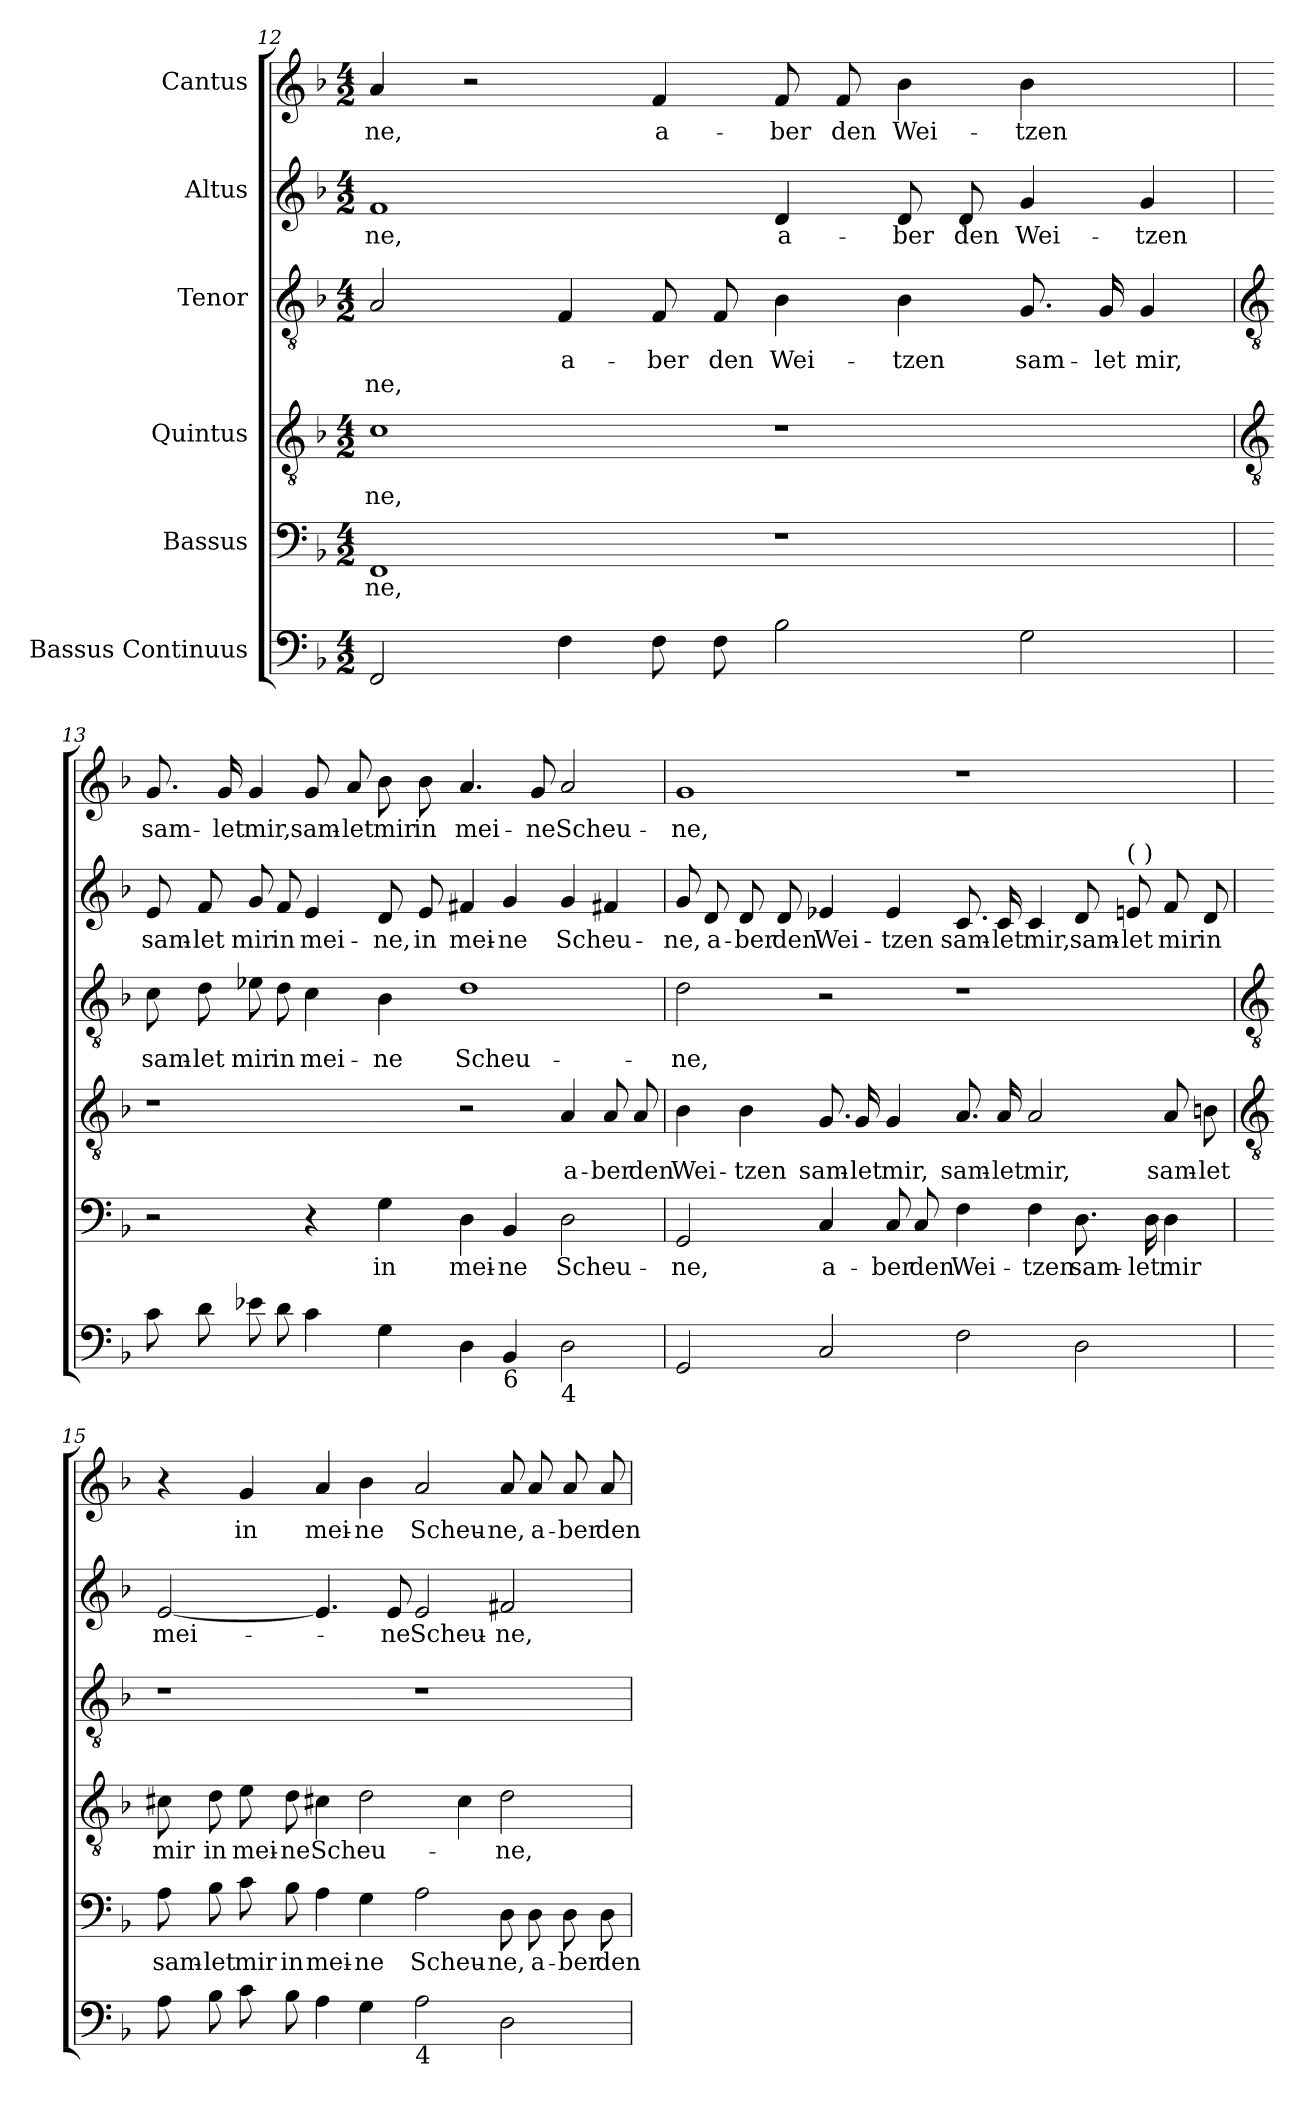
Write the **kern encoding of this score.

**kern	**kern	**text	**kern	**text	**kern	**text	**text	**kern	**text	**kern	**text
*part6	*part5	*part5	*part4	*part4	*part3	*part3	*part3	*part2	*part2	*part1	*part1
*staff6	*staff5	*staff5	*staff4	*staff4	*staff3	*staff3	*staff3	*staff2	*staff2	*staff1	*staff1
*I"Bassus Continuus	*I"Bassus	*	*I"Quintus	*	*I"Tenor	*	*	*I"Altus	*	*I"Cantus	*
*clefF4	*clefF4	*	*clefGv2	*	*clefGv2	*	*	*clefG2	*	*clefG2	*
*k[b-]	*k[b-]	*	*k[b-]	*	*k[b-]	*	*	*k[b-]	*	*k[b-]	*
*F:	*F:	*	*F:	*	*F:	*	*	*F:	*	*F:	*
*M4/2	*M4/2	*	*M4/2	*	*M4/2	*	*	*M4/2	*	*M4/2	*
=12	=12	=12	=12	=12	=12	=12	=12	=12	=12	=12	=12
!	!	!LO:LY:b	!	!LO:LY:b	!	!	!LO:LY:b	!	!LO:LY:b	!	!LO:LY:b
2FF	1FF	-ne,	1c	ne,	2A	.	-ne,	1f	ne,	4a	-ne,
.	.	.	.	.	.	.	.	.	.	2r	.
!	!	!	!	!	!	!LO:LY:b	!	!	!	!	!
4F	.	.	.	.	4F	a-	.	.	.	.	.
!	!	!	!	!	!	!LO:LY:b	!	!	!	!	!LO:LY:b
8F	.	.	.	.	8F	-ber	.	.	.	4f	a-
!	!	!	!	!	!	!LO:LY:b	!	!	!	!	!
8F	.	.	.	.	8F	den	.	.	.	.	.
!	!	!	!	!	!	!LO:LY:b	!	!	!LO:LY:b	!	!LO:LY:b
2B-	1r	.	1r	.	4B-	Wei-	.	4d	a-	8f	-ber
!	!	!	!	!	!	!	!	!	!	!	!LO:LY:b
.	.	.	.	.	.	.	.	.	.	8f	den
!	!	!	!	!	!	!LO:LY:b	!	!	!LO:LY:b	!	!LO:LY:b
.	.	.	.	.	4B-	-tzen	.	8d	-ber	4b-	Wei-
!	!	!	!	!	!	!	!	!	!LO:LY:b	!	!
.	.	.	.	.	.	.	.	8d	den	.	.
!	!	!	!	!	!	!LO:LY:b	!	!	!LO:LY:b	!	!LO:LY:b
2G	.	.	.	.	8.G	sam-	.	4g	Wei-	4b-	-tzen
!	!	!	!	!	!	!LO:LY:b	!	!	!	!	!
.	.	.	.	.	16G	-let	.	.	.	.	.
!	!	!	!	!	!	!LO:LY:b	!	!	!LO:LY:b	!	!
.	.	.	.	.	4G	mir,	.	4g	-tzen	4ryy	.
!!LO:LB:g=z
=13	=13	=13	=13	=13	=13	=13	=13	=13	=13	=13	=13
*	*	*	*clefGv2	*	*clefGv2	*	*	*	*	*	*
!	!	!	!	!	!	!LO:LY:b	!	!	!LO:LY:b	!	!LO:LY:b
8c	2r	.	1r	.	8c	sam-	.	8e	sam-	8.g	sam-
!	!	!	!	!	!	!LO:LY:b	!	!	!LO:LY:b	!	!
8d	.	.	.	.	8d	-let	.	8f	-let	.	.
!	!	!	!	!	!	!	!	!	!	!	!LO:LY:b
.	.	.	.	.	.	.	.	.	.	16g	-let
!	!	!	!	!	!	!LO:LY:b	!	!	!LO:LY:b	!	!LO:LY:b
8e-X	.	.	.	.	8e-X	mir	.	8g	mir	4g	mir,
!	!	!	!	!	!	!LO:LY:b	!	!	!LO:LY:b	!	!
8d	.	.	.	.	8d	in	.	8f	in	.	.
!	!	!	!	!	!	!LO:LY:b	!	!	!LO:LY:b	!	!LO:LY:b
4c	4r	.	.	.	4c	mei-	.	4e	mei-	8g	sam-
!	!	!	!	!	!	!	!	!	!	!	!LO:LY:b
.	.	.	.	.	.	.	.	.	.	8a	-let
!	!	!LO:LY:b	!	!	!	!LO:LY:b	!	!	!LO:LY:b	!	!LO:LY:b
4G	4G	in	.	.	4B-	-ne	.	8d	-ne,	8b-	mir
!	!	!	!	!	!	!	!	!	!LO:LY:b	!	!LO:LY:b
.	.	.	.	.	.	.	.	8e	in	8b-	in
!	!	!LO:LY:b	!	!	!	!LO:LY:b	!	!	!LO:LY:b	!	!LO:LY:b
4D	4D	mei-	2r	.	1d	Scheu-	.	4f#X	mei-	4.a	mei-
!LO:TX:b:t=6	!	!	!	!	!	!	!	!	!	!	!
!	!	!LO:LY:b	!	!	!	!	!	!	!LO:LY:b	!	!
4BB-	4BB-	-ne	.	.	.	.	.	4g	-ne	.	.
!	!	!	!	!	!	!	!	!	!	!	!LO:LY:b
.	.	.	.	.	.	.	.	.	.	8g	-ne
!LO:TX:b:t=4	!	!	!	!	!	!	!	!	!	!	!
!	!	!LO:LY:b	!	!LO:LY:b	!	!	!	!	!LO:LY:b	!	!LO:LY:b
2D	2D	Scheu-	4A	a-	.	.	.	4g	Scheu-	2a	Scheu-
!	!	!	!	!LO:LY:b	!	!	!	!	!	!	!
.	.	.	8A	-ber	.	.	.	4f#X	.	.	.
!	!	!	!	!LO:LY:b	!	!	!	!	!	!	!
.	.	.	8A	den	.	.	.	.	.	.	.
=14	=14	=14	=14	=14	=14	=14	=14	=14	=14	=14	=14
!	!	!LO:LY:b	!	!LO:LY:b	!	!LO:LY:b	!	!	!LO:LY:b	!	!LO:LY:b
2GG	2GG	-ne,	4B-	Wei-	2d	-ne,	.	8g	-ne,	1g	-ne,
!	!	!	!	!	!	!	!	!	!LO:LY:b	!	!
.	.	.	.	.	.	.	.	8d	a-	.	.
!	!	!	!	!LO:LY:b	!	!	!	!	!LO:LY:b	!	!
.	.	.	4B-	-tzen	.	.	.	8d	-ber	.	.
!	!	!	!	!	!	!	!	!	!LO:LY:b	!	!
.	.	.	.	.	.	.	.	8d	den	.	.
!	!	!LO:LY:b	!	!LO:LY:b	!	!	!	!	!LO:LY:b	!	!
2C	4C	a-	8.G	sam-	2r	.	.	4e-X	Wei-	.	.
!	!	!	!	!LO:LY:b	!	!	!	!	!	!	!
.	.	.	16G	-let	.	.	.	.	.	.	.
!	!	!LO:LY:b	!	!LO:LY:b	!	!	!	!	!LO:LY:b	!	!
.	8C	-ber	4G	mir,	.	.	.	4e-	-tzen	.	.
!	!	!LO:LY:b	!	!	!	!	!	!	!	!	!
.	8C	den	.	.	.	.	.	.	.	.	.
!	!	!LO:LY:b	!	!LO:LY:b	!	!	!	!	!LO:LY:b	!	!
2F	4F	Wei-	8.A	sam-	1r	.	.	8.c	sam-	1r	.
!	!	!	!	!LO:LY:b	!	!	!	!	!LO:LY:b	!	!
.	.	.	16A	-let	.	.	.	16c	-let	.	.
!	!	!LO:LY:b	!	!LO:LY:b	!	!	!	!	!LO:LY:b	!	!
.	4F	-tzen	2A	mir,	.	.	.	4c	mir,	.	.
!	!	!LO:LY:b	!	!	!	!	!	!	!LO:LY:b	!	!
2D	8.D	sam-	.	.	.	.	.	8d	sam-	.	.
!	!	!	!	!	!	!	!	!LO:TX:a:t=(  )	!	!	!
!	!	!	!	!	!	!	!	!	!LO:LY:b	!	!
.	.	.	.	.	.	.	.	8e	-let	.	.
!	!	!LO:LY:b	!	!	!	!	!	!	!	!	!
.	16D	-let	.	.	.	.	.	.	.	.	.
!	!	!LO:LY:b	!	!LO:LY:b	!	!	!	!	!LO:LY:b	!	!
.	4D	mir	8A	sam-	.	.	.	8f	mir	.	.
!	!	!	!	!LO:LY:b	!	!	!	!	!LO:LY:b	!	!
.	.	.	8Bn	-let	.	.	.	8d	in	.	.
!!LO:LB:g=z
=15	=15	=15	=15	=15	=15	=15	=15	=15	=15	=15	=15
*	*	*	*clefGv2	*	*clefGv2	*	*	*	*	*	*
!	!	!LO:LY:b	!	!LO:LY:b	!	!	!	!	!LO:LY:b	!	!
8A	8A	sam-	8c#X	mir	1r	.	.	[2e	mei-	4r	.
!	!	!LO:LY:b	!	!LO:LY:b	!	!	!	!	!	!	!
8B-	8B-	-let	8d	in	.	.	.	.	.	.	.
!	!	!LO:LY:b	!	!LO:LY:b	!	!	!	!	!	!	!LO:LY:b
8c	8c	mir	8e	mei-	.	.	.	.	.	4g	in
!	!	!LO:LY:b	!	!LO:LY:b	!	!	!	!	!	!	!
8B-	8B-	in	8d	-ne	.	.	.	.	.	.	.
!	!	!LO:LY:b	!	!LO:LY:b	!	!	!	!	!	!	!LO:LY:b
4A	4A	mei-	4c#X	Scheu-	.	.	.	4.e]	.	4a	mei-
!	!	!LO:LY:b	!	!	!	!	!	!	!	!	!LO:LY:b
4G	4G	-ne	2d	.	.	.	.	.	.	4b-	-ne
!	!	!	!	!	!	!	!	!	!LO:LY:b	!	!
.	.	.	.	.	.	.	.	8e	-ne	.	.
!LO:TX:b:t=4	!	!	!	!	!	!	!	!	!	!	!
!	!	!LO:LY:b	!	!	!	!	!	!	!LO:LY:b	!	!LO:LY:b
2A	2A	Scheu-	.	.	1r	.	.	2e	Scheu-	2a	Scheu-
.	.	.	4c#	.	.	.	.	.	.	.	.
!	!	!LO:LY:b	!	!LO:LY:b	!	!	!	!	!LO:LY:b	!	!LO:LY:b
2D	8D	-ne,	2d	-ne,	.	.	.	2f#X	-ne,	8a	-ne,
!	!	!LO:LY:b	!	!	!	!	!	!	!	!	!LO:LY:b
.	8D	a-	.	.	.	.	.	.	.	8a	a-
!	!	!LO:LY:b	!	!	!	!	!	!	!	!	!LO:LY:b
.	8D	-ber	.	.	.	.	.	.	.	8a	-ber
!	!	!LO:LY:b	!	!	!	!	!	!	!	!	!LO:LY:b
.	8D	den	.	.	.	.	.	.	.	8a	den
=	=	=	=	=	=	=	=	=	=	=	=
*-	*-	*-	*-	*-	*-	*-	*-	*-	*-	*-	*-
